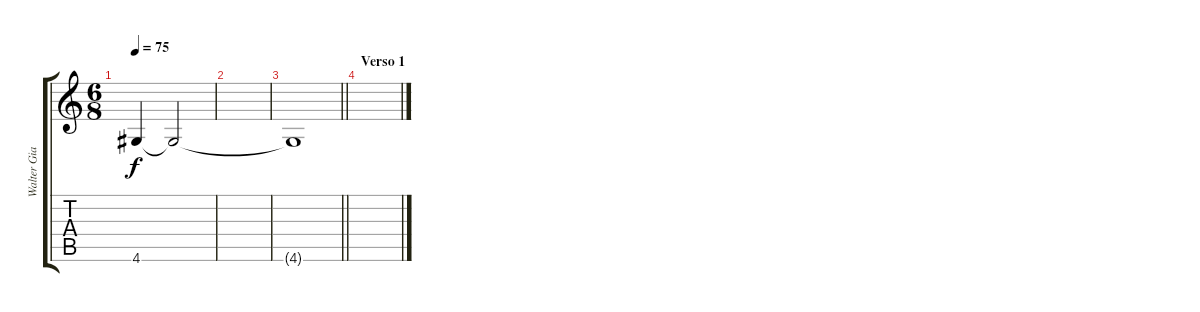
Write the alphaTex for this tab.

\track ("Walter Giardino" "Walter Gia") {instrument distortionguitar}
\staff {score tabs}
\tuning (E4 B3 G3 D3 A2 E2) {hide}
\ts (6 8)
\tempo 75
\clef g2
\ks c
4.6{t}.4{dy f} 4.6{t}.2 |
|
\barLineRight lightlight
4.6{t}.1 |
\section ("" "Verso 1")
